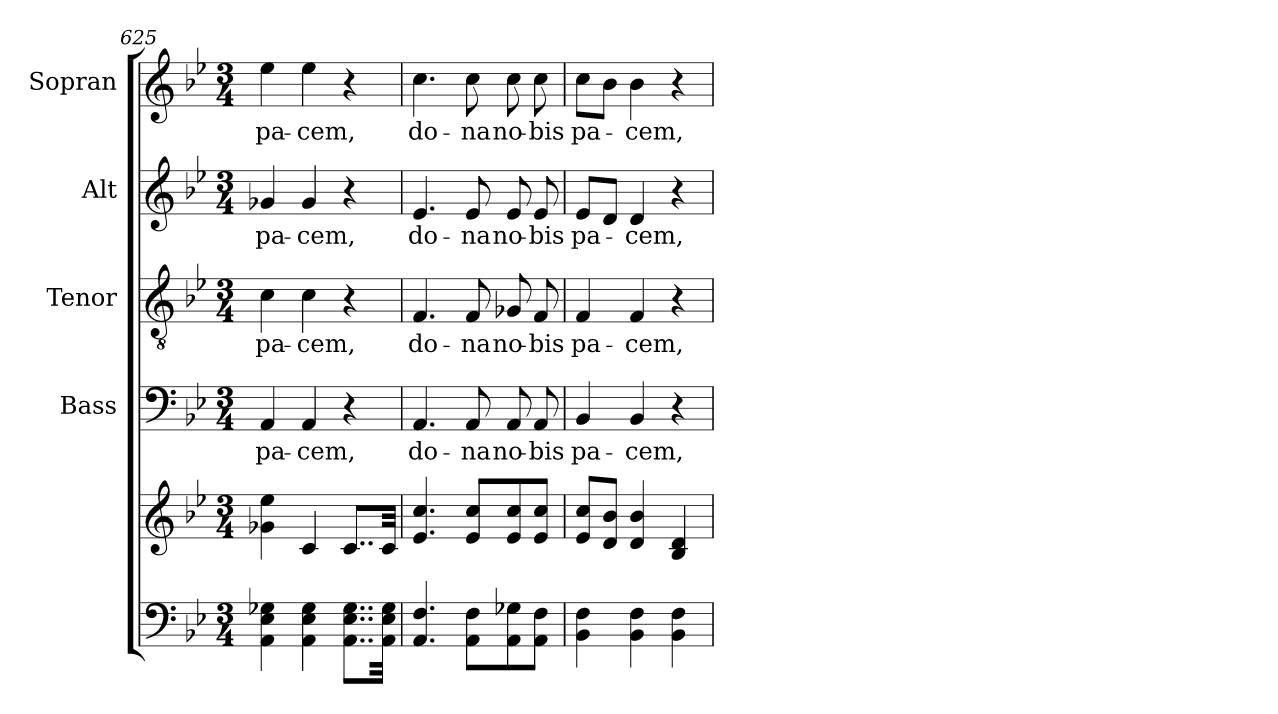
**kern	**kern	**kern	**text	**kern	**text	**kern	**text	**kern	**text
*part5	*part5	*part4	*part4	*part3	*part3	*part2	*part2	*part1	*part1
*staff6	*staff5	*staff4	*staff4	*staff3	*staff3	*staff2	*staff2	*staff1	*staff1
*	*	*I"Bass	*	*I"Tenor	*	*I"Alt	*	*I"Sopran	*
*	*	*I'B.	*	*I'T.	*	*I'A.	*	*I'S.	*
*clefF4	*clefG2	*clefF4	*	*clefGv2	*	*clefG2	*	*clefG2	*
*k[b-e-]	*k[b-e-]	*k[b-e-]	*	*k[b-e-]	*	*k[b-e-]	*	*k[b-e-]	*
*B-:	*B-:	*B-:	*	*B-:	*	*B-:	*	*B-:	*
*M3/4	*M3/4	*M3/4	*	*M3/4	*	*M3/4	*	*M3/4	*
=625	=625	=625	=625	=625	=625	=625	=625	=625	=625
!	!	!	!LO:LY:b	!	!LO:LY:b	!	!LO:LY:b	!	!LO:LY:b
4AA\ 4E-\ 4G-X\	4g-X\ 4ee-\	4AA/	pa-	4c\	pa-	4g-X/	pa-	4ee-\	pa-
!	!	!	!LO:LY:b	!	!LO:LY:b	!	!LO:LY:b	!	!LO:LY:b
4AA\ 4E-\ 4G-\	4c/	4AA/	-cem,	4c\	-cem,	4g-/	-cem,	4ee-\	-cem,
8..AA\ 8..E-\ 8..G-\L	8..c/L	4r	.	4r	.	4r	.	4r	.
32AA\ 32E-\ 32G-\Jkk	32c/Jkk	.	.	.	.	.	.	.	.
!!LO:PB:g=z
=626	=626	=626	=626	=626	=626	=626	=626	=626	=626
!	!	!	!LO:LY:b	!	!LO:LY:b	!	!LO:LY:b	!	!LO:LY:b
4.AA/ 4.F/	4.e-/ 4.cc/	4.AA/	do-	4.F/	do-	4.e-/	do-	4.cc\	do-
!	!	!	!LO:LY:b	!	!LO:LY:b	!	!LO:LY:b	!	!LO:LY:b
8AA\ 8F\L	8e-/ 8cc/L	8AA/	-na	8F/	-na	8e-/	-na	8cc\	-na
!	!	!	!LO:LY:b	!	!LO:LY:b	!	!LO:LY:b	!	!LO:LY:b
8AA\ 8G-X\	8e-/ 8cc/	8AA/	no-	8G-X/	no-	8e-/	no-	8cc\	no-
!	!	!	!LO:LY:b	!	!LO:LY:b	!	!LO:LY:b	!	!LO:LY:b
8AA\ 8F\J	8e-/ 8cc/J	8AA/	-bis	8F/	-bis	8e-/	-bis	8cc\	-bis
=627	=627	=627	=627	=627	=627	=627	=627	=627	=627
!	!	!	!LO:LY:b	!	!LO:LY:b	!	!LO:LY:b	!	!LO:LY:b
4BB-\ 4F\	8e-/ 8cc/L	4BB-/	pa-	4F/	pa-	8e-/L	pa-	8cc\L	pa-
.	8d/ 8b-/J	.	.	.	.	8d/J	.	8b-\J	.
!	!	!	!LO:LY:b	!	!LO:LY:b	!	!LO:LY:b	!	!LO:LY:b
4BB-\ 4F\	4d/ 4b-/	4BB-/	-cem,	4F/	-cem,	4d/	-cem,	4b-\	-cem,
4BB-\ 4F\	4B-/ 4d/	4r	.	4r	.	4r	.	4r	.
=	=	=	=	=	=	=	=	=	=
*-	*-	*-	*-	*-	*-	*-	*-	*-	*-
